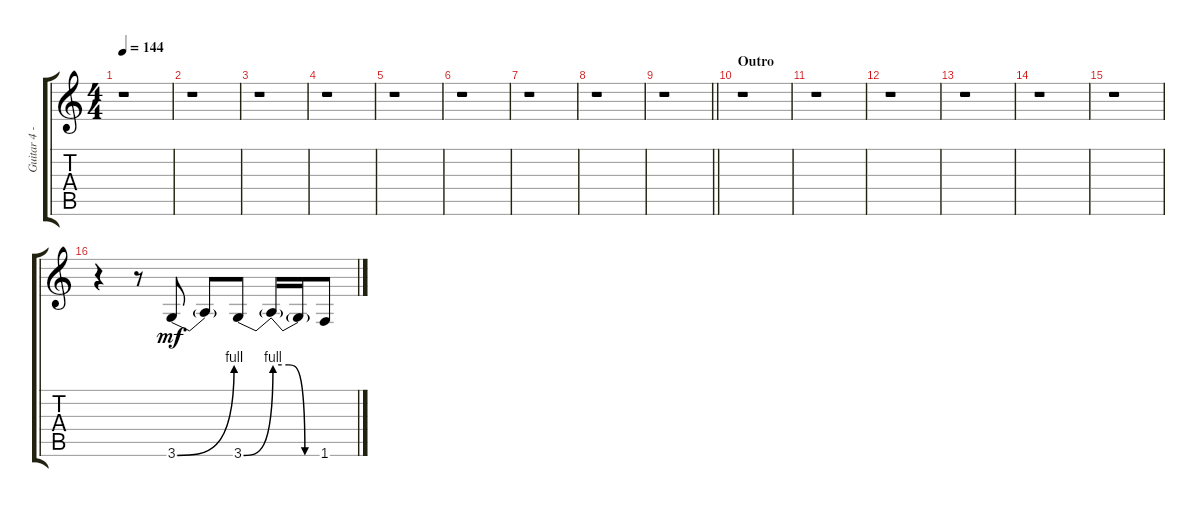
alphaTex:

\track ("Guitar 4 - Solo" "Guitar 4 -") {instrument distortionguitar}
\staff {score tabs}
\tuning (E4 B3 G3 D3 A2 E2) {hide}
\ts (4 4)
\tempo 144
\clef g2
\ks c
r.1{dy mf} |
r.1 |
r.1 |
r.1 |
r.1 |
r.1 |
r.1 |
r.1 |
\barLineRight lightlight
r.1 |
\section ("" "Outro")
r.1 |
r.1 |
r.1 |
r.1 |
r.1 |
r.1 |
r.4 r.8 3.6{be (bend 0 0 60 4)}.8 3.6{t}.8 3.6{be (bend 0 0 60 4)}.8 3.6{be (custom 0 4 20 4 40 0 60 0) t}.16 3.6{t}.16 1.6.8
